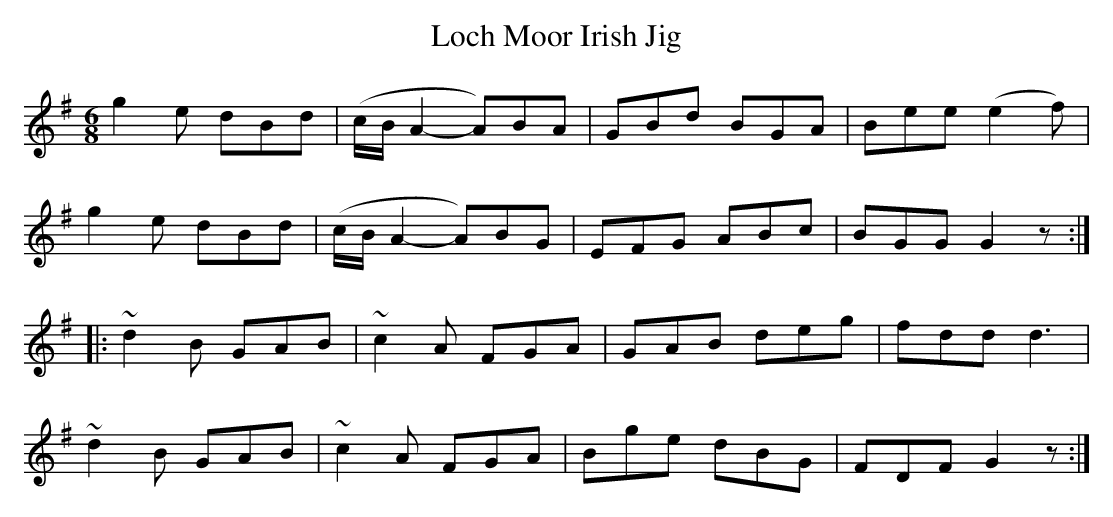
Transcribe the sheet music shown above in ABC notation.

X:1
T:Loch Moor Irish Jig
M:6/8
L:1/8
K:G
g2e dBd|(c/B/ A2- A)BA|GBd BGA|Bee (e2f)|
g2e dBd|(c/B/ A2- A)BG|EFG ABc|BGG G2z:|
|:~d2B GAB|~c2A FGA|GAB deg|fdd d3|
~d2B GAB|~c2A FGA|Bge dBG|FDF G2z:|
